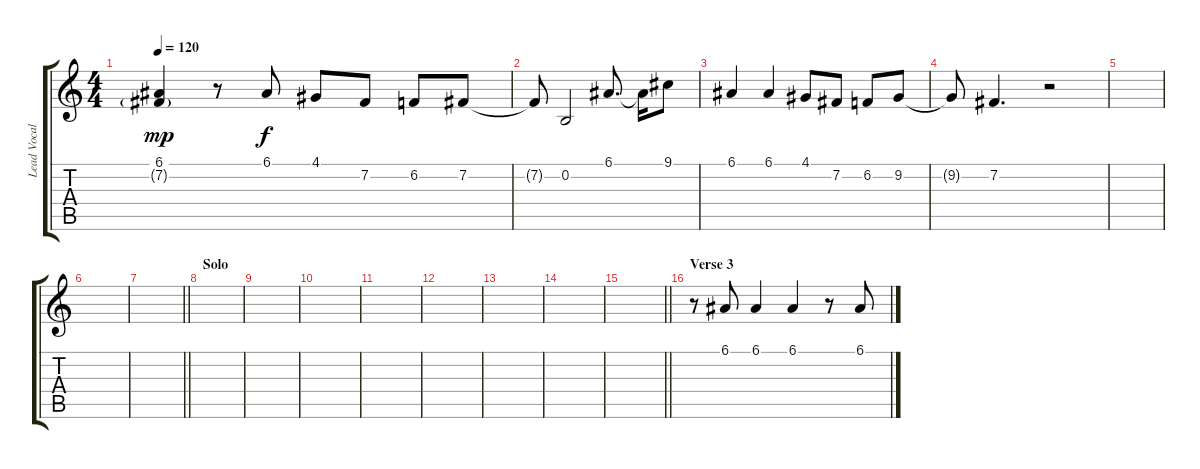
\track ("Lead Vocal" "Lead Vocal") {instrument sopranosax}
\staff {score tabs}
\tuning (E4 B3 G3 D3 A2 E2) {hide}
\ts (4 4)
\tempo 120
\clef g2
\ks c
(6.1 7.2{g}).4{dy mp} r.8 6.1.8{dy f} 4.1.8 7.2.8 6.2.8 7.2.8 |
7.2{t}.8 0.2.2 6.1.8{d} 6.1{t}.16 9.1.8 |
6.1.4 6.1.4 4.1.8 7.2.8 6.2.8 9.2.8 |
9.2{t}.8 7.2.4{d} r.2 |
|
|
\barLineRight lightlight
|
\section ("" "Solo")
|
|
|
|
|
|
|
\barLineRight lightlight
|
\section ("" "Verse 3")
r.8 6.1.8 6.1.4 6.1.4 r.8 6.1.8
